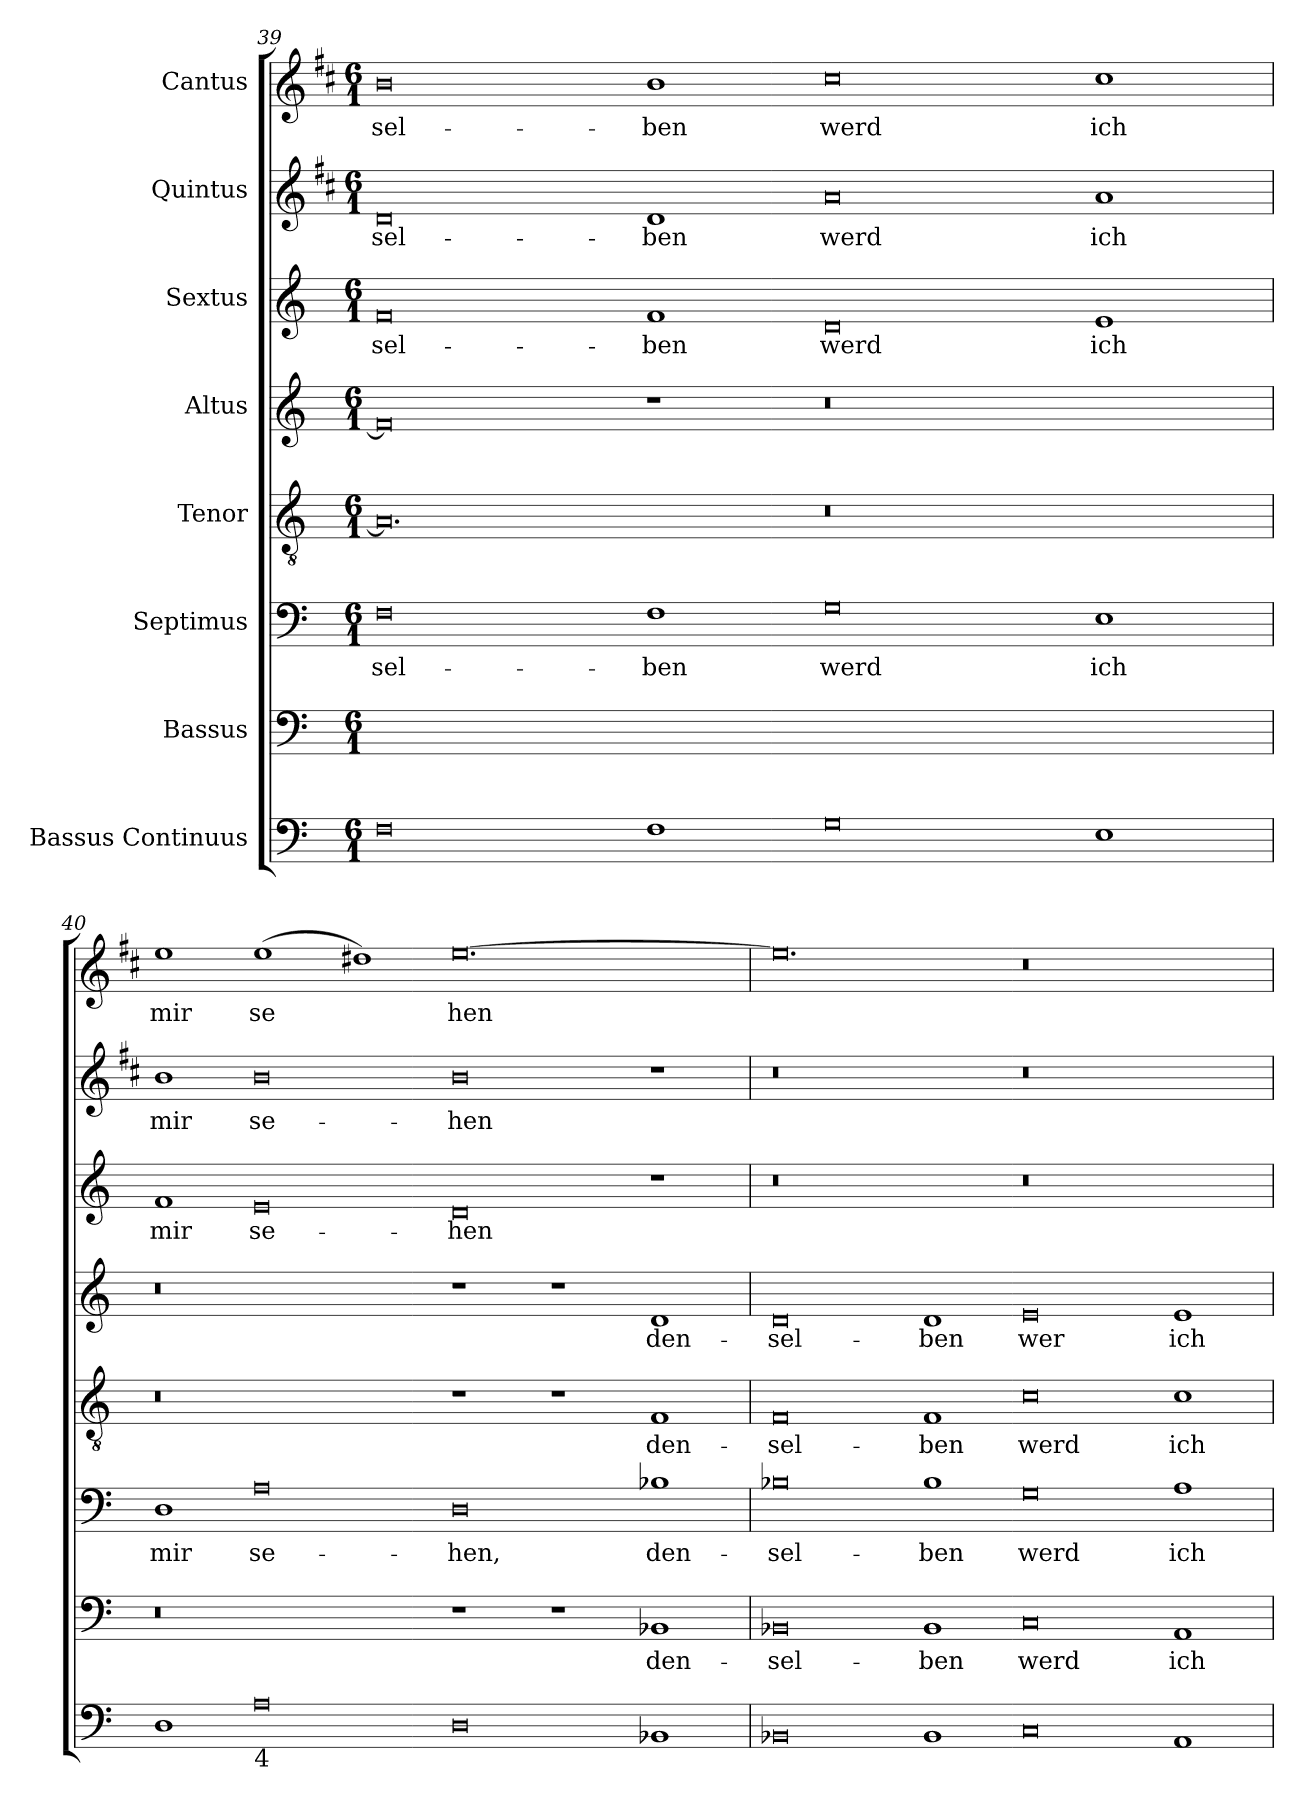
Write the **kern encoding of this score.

**kern	**kern	**text	**kern	**text	**kern	**text	**kern	**text	**kern	**text	**kern	**text	**kern	**text
*part8	*part7	*part7	*part6	*part6	*part5	*part5	*part4	*part4	*part3	*part3	*part2	*part2	*part1	*part1
*staff8	*staff7	*staff7	*staff6	*staff6	*staff5	*staff5	*staff4	*staff4	*staff3	*staff3	*staff2	*staff2	*staff1	*staff1
*I"Bassus Continuus	*I"Bassus	*	*I"Septimus	*	*I"Tenor	*	*I"Altus	*	*I"Sextus	*	*I"Quintus	*	*I"Cantus	*
*clefF4	*clefF4	*	*clefF4	*	*clefGv2	*	*clefG2	*	*clefG2	*	*clefG2	*	*clefG2	*
*	*	*	*	*	*	*	*	*	*	*	*ITrd1c2	*	*ITrd1c2	*
*k[]	*k[]	*	*k[]	*	*k[]	*	*k[]	*	*k[]	*	*k[]	*	*k[]	*
*C:	*C:	*	*C:	*	*C:	*	*C:	*	*C:	*	*C:	*	*C:	*
*M6/1	*M6/1	*	*M6/1	*	*M6/1	*	*M6/1	*	*M6/1	*	*M6/1	*	*M6/1	*
=39	=39	=39	=39	=39	=39	=39	=39	=39	=39	=39	=39	=39	=39	=39
!	!	!	!	!LO:LY:b	!	!	!	!	!	!LO:LY:b	!	!LO:LY:b	!	!LO:LY:b
0F	00.ryy	.	0F	-sel-	0.A]	.	0f]	.	0f	-sel-	0c	-sel-	0a	-sel-
!	!	!	!	!LO:LY:b	!	!	!	!	!	!LO:LY:b	!	!LO:LY:b	!	!LO:LY:b
1F	.	.	1F	-ben	.	.	1r	.	1f	-ben	1c	-ben	1a	-ben
!	!	!	!	!LO:LY:b	!	!	!	!	!	!LO:LY:b	!	!LO:LY:b	!	!LO:LY:b
0G	.	.	0G	werd	0.r	.	0.r	.	0d	werd	0g	werd	0b	werd
!	!	!	!	!LO:LY:b	!	!	!	!	!	!LO:LY:b	!	!LO:LY:b	!	!LO:LY:b
1E	.	.	1E	ich	.	.	.	.	1e	ich	1g	ich	1b	ich
=40	=40	=40	=40	=40	=40	=40	=40	=40	=40	=40	=40	=40	=40	=40
!	!	!	!	!LO:LY:b	!	!	!	!	!	!LO:LY:b	!	!LO:LY:b	!	!LO:LY:b
1D	0.r	.	1D	mir	0.r	.	0.r	.	1f	mir	1a	mir	1dd	mir
!LO:TX:b:t=4	!	!	!	!	!	!	!	!	!	!	!	!	!	!
!	!	!	!	!LO:LY:b	!	!	!	!	!	!LO:LY:b	!	!LO:LY:b	!	!LO:LY:b
0A	.	.	0A	se-	.	.	.	.	0e	se-	0a	se-	(>1dd	se
!	!	!	!	!	!	!	!	!	!	!	!	!	!	!LO:LY:b
.	.	.	.	.	.	.	.	.	.	.	.	.	1cc#X)	-
!	!	!	!	!LO:LY:b	!	!	!	!	!	!LO:LY:b	!	!LO:LY:b	!	!LO:LY:b
0D	1r	.	0D	-hen,	1r	.	1r	.	0d	-hen	0a	-hen	[0.dd	hen
.	1r	.	.	.	1r	.	1r	.	.	.	.	.	.	.
!	!	!LO:LY:b	!	!LO:LY:b	!	!LO:LY:b	!	!LO:LY:b	!	!	!	!	!	!
1BB-X	1BB-X	den-	1B-X	den-	1F	den-	1d	den-	1r	.	1r	.	.	.
=41	=41	=41	=41	=41	=41	=41	=41	=41	=41	=41	=41	=41	=41	=41
!	!	!LO:LY:b	!	!LO:LY:b	!	!LO:LY:b	!	!LO:LY:b	!	!	!	!	!	!
0BB-	0BB-	-sel-	0B-	-sel-	0F	-sel-	0d	-sel-	0.r	.	0.r	.	0.dd]	.
!	!	!LO:LY:b	!	!LO:LY:b	!	!LO:LY:b	!	!LO:LY:b	!	!	!	!	!	!
1BB-	1BB-	-ben	1B-	-ben	1F	-ben	1d	-ben	.	.	.	.	.	.
!	!	!LO:LY:b	!	!LO:LY:b	!	!LO:LY:b	!	!LO:LY:b	!	!	!	!	!	!
0C	0C	werd	0G	werd	0c	werd	0e	wer	0.r	.	0.r	.	0.r	.
!	!	!LO:LY:b	!	!LO:LY:b	!	!LO:LY:b	!	!LO:LY:b	!	!	!	!	!	!
1AA	1AA	ich	1A	ich	1c	ich	1e	ich	.	.	.	.	.	.
=	=	=	=	=	=	=	=	=	=	=	=	=	=	=
*-	*-	*-	*-	*-	*-	*-	*-	*-	*-	*-	*-	*-	*-	*-
